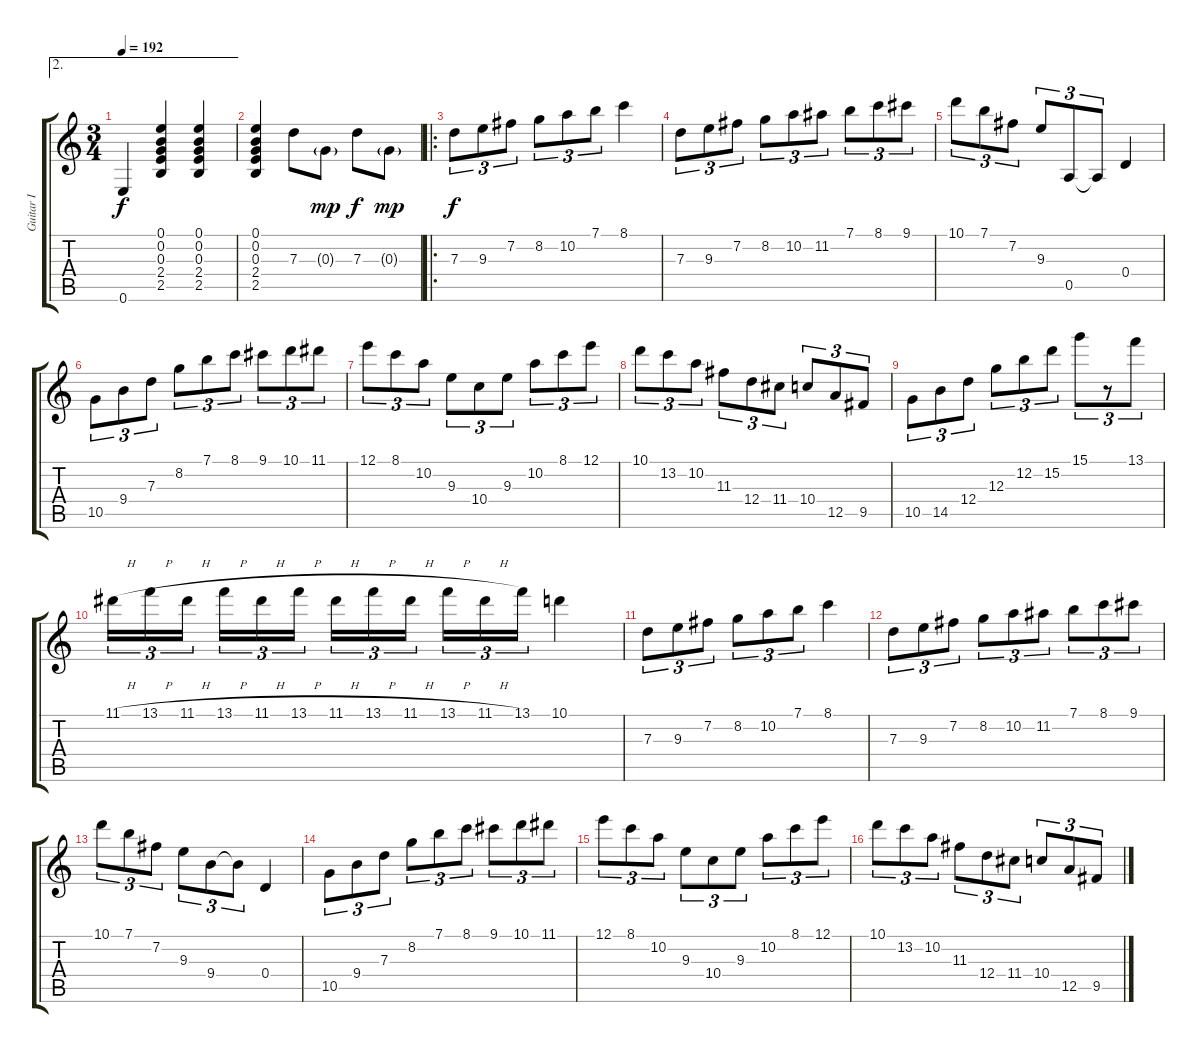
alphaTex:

\track ("Guitar I" "Guitar I") {instrument acousticguitarsteel}
\staff {score tabs}
\tuning (E4 B3 G3 D3 A2 E2) {hide}
\ae 2
\ts (3 4)
\tempo 192
\clef g2
\ks c
0.6.4{dy f} (0.1 0.2 0.3 2.4 2.5).4 (0.1 0.2 0.3 2.4 2.5).4 |
(0.1 0.2 0.3 2.4 2.5).4 7.3.8 0.3{g}.8{dy mp} 7.3.8{dy f} 0.3{g}.8{dy mp} |
\ro
7.3.8{tu (3 2) dy f} 9.3.8{tu (3 2)} 7.2.8{tu (3 2)} 8.2.8{tu (3 2)} 10.2.8{tu (3 2)} 7.1.8{tu (3 2)} 8.1.4 |
7.3.8{tu (3 2)} 9.3.8{tu (3 2)} 7.2.8{tu (3 2)} 8.2.8{tu (3 2)} 10.2.8{tu (3 2)} 11.2.8{tu (3 2)} 7.1.8{tu (3 2)} 8.1.8{tu (3 2)} 9.1.8{tu (3 2)} |
10.1.8{tu (3 2)} 7.1.8{tu (3 2)} 7.2.8{tu (3 2)} 9.3.8{tu (3 2)} 0.5.8{tu (3 2)} 0.5{t}.8{tu (3 2)} 0.4.4 |
10.5.8{tu (3 2)} 9.4.8{tu (3 2)} 7.3.8{tu (3 2)} 8.2.8{tu (3 2)} 7.1.8{tu (3 2)} 8.1.8{tu (3 2)} 9.1.8{tu (3 2)} 10.1.8{tu (3 2)} 11.1.8{tu (3 2)} |
12.1.8{tu (3 2)} 8.1.8{tu (3 2)} 10.2.8{tu (3 2)} 9.3.8{tu (3 2)} 10.4.8{tu (3 2)} 9.3.8{tu (3 2)} 10.2.8{tu (3 2)} 8.1.8{tu (3 2)} 12.1.8{tu (3 2)} |
10.1.8{tu (3 2)} 13.2.8{tu (3 2)} 10.2.8{tu (3 2)} 11.3.8{tu (3 2)} 12.4.8{tu (3 2)} 11.4.8{tu (3 2)} 10.4.8{tu (3 2)} 12.5.8{tu (3 2)} 9.5.8{tu (3 2)} |
10.5.8{tu (3 2)} 14.5.8{tu (3 2)} 12.4.8{tu (3 2)} 12.3.8{tu (3 2)} 12.2.8{tu (3 2)} 15.2.8{tu (3 2)} 15.1.8{tu (3 2)} r.8{tu (3 2)} 13.1.8{tu (3 2)} |
11.1{h}.16{tu (3 2)} 13.1{h}.16{tu (3 2)} 11.1{h}.16{tu (3 2)} 13.1{h}.16{tu (3 2)} 11.1{h}.16{tu (3 2)} 13.1{h}.16{tu (3 2)} 11.1{h}.16{tu (3 2)} 13.1{h}.16{tu (3 2)} 11.1{h}.16{tu (3 2)} 13.1{h}.16{tu (3 2)} 11.1{h}.16{tu (3 2)} 13.1.16{tu (3 2)} 10.1.4 |
7.3.8{tu (3 2)} 9.3.8{tu (3 2)} 7.2.8{tu (3 2)} 8.2.8{tu (3 2)} 10.2.8{tu (3 2)} 7.1.8{tu (3 2)} 8.1.4 |
7.3.8{tu (3 2)} 9.3.8{tu (3 2)} 7.2.8{tu (3 2)} 8.2.8{tu (3 2)} 10.2.8{tu (3 2)} 11.2.8{tu (3 2)} 7.1.8{tu (3 2)} 8.1.8{tu (3 2)} 9.1.8{tu (3 2)} |
10.1.8{tu (3 2)} 7.1.8{tu (3 2)} 7.2.8{tu (3 2)} 9.3.8{tu (3 2)} 9.4.8{tu (3 2)} 9.4{t}.8{tu (3 2)} 0.4.4 |
10.5.8{tu (3 2)} 9.4.8{tu (3 2)} 7.3.8{tu (3 2)} 8.2.8{tu (3 2)} 7.1.8{tu (3 2)} 8.1.8{tu (3 2)} 9.1.8{tu (3 2)} 10.1.8{tu (3 2)} 11.1.8{tu (3 2)} |
12.1.8{tu (3 2)} 8.1.8{tu (3 2)} 10.2.8{tu (3 2)} 9.3.8{tu (3 2)} 10.4.8{tu (3 2)} 9.3.8{tu (3 2)} 10.2.8{tu (3 2)} 8.1.8{tu (3 2)} 12.1.8{tu (3 2)} |
10.1.8{tu (3 2)} 13.2.8{tu (3 2)} 10.2.8{tu (3 2)} 11.3.8{tu (3 2)} 12.4.8{tu (3 2)} 11.4.8{tu (3 2)} 10.4.8{tu (3 2)} 12.5.8{tu (3 2)} 9.5.8{tu (3 2)}
